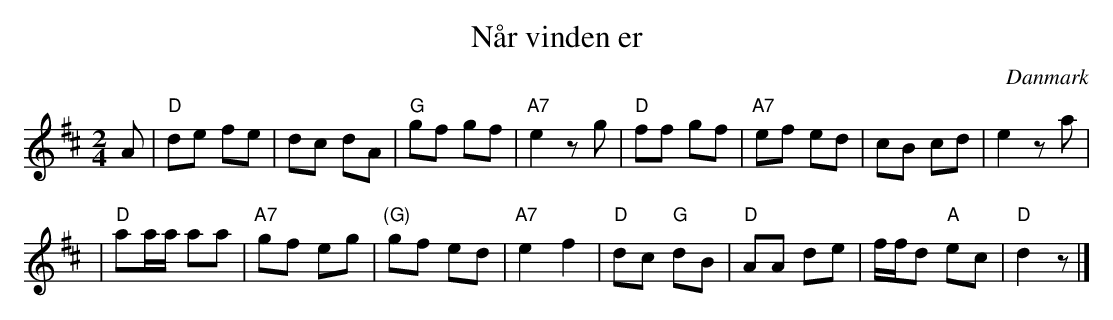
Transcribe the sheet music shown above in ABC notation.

X:1
T: N\aar vinden er
O: Danmark
M: 2/4
L: 1/8
K: D
A \
| "D"de fe | dc dA | "G"gf gf | "A7"e2 zg \
| "D"ff gf | "A7"ef ed | cB cd | e2 za |
| "D"aa/a/ aa | "A7"gf eg | "(G)"gf ed | "A7"e2 f2 \
| "D"dc "G"dB | "D"AA de \
| f/f/d "A"ec | "D"d2 z |]
